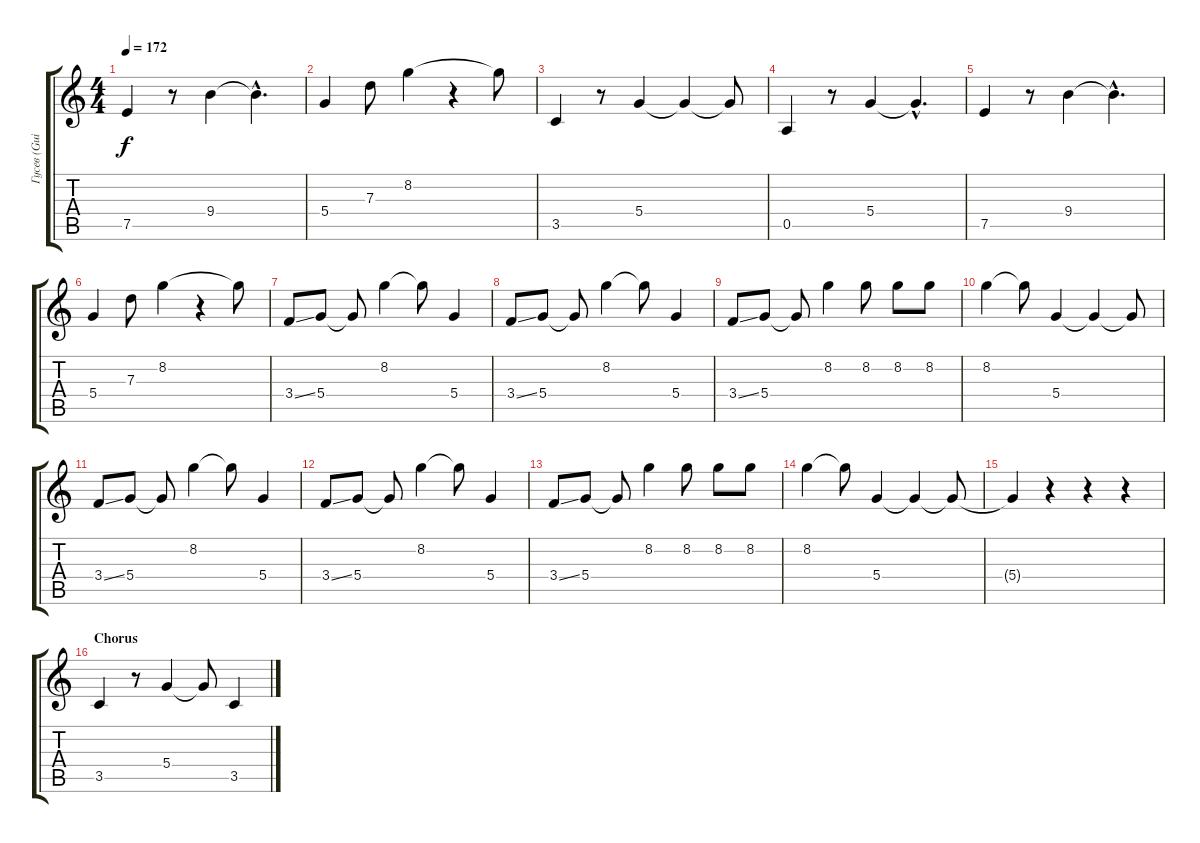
\track ("Гусев (Guitar 2)" "Гусев (Gui") {instrument acousticguitarsteel}
\staff {score tabs}
\tuning (E4 B3 G3 D3 A2 E2) {hide}
\ts (4 4)
\tempo 172
\clef g2
\ks c
7.5.4{dy f} r.8 9.4.4 9.4{hac t}.4{d} |
5.4.4 7.3.8 8.2.4 r.4 8.2{t}.8 |
3.5.4 r.8 5.4.4 5.4{t}.4 5.4{t}.8 |
0.5.4 r.8 5.4.4 5.4{hac t}.4{d} |
7.5.4 r.8 9.4.4 9.4{hac t}.4{d} |
5.4.4 7.3.8 8.2.4 r.4 8.2{t}.8 |
3.4{ss}.8 5.4.8 5.4{t}.8 8.2.4 8.2{t}.8 5.4.4 |
3.4{ss}.8 5.4.8 5.4{t}.8 8.2.4 8.2{t}.8 5.4.4 |
3.4{ss}.8 5.4.8 5.4{t}.8 8.2.4 8.2.8 8.2.8 8.2.8 |
8.2.4 8.2{t}.8 5.4.4 5.4{t}.4 5.4{t}.8 |
3.4{ss}.8 5.4.8 5.4{t}.8 8.2.4 8.2{t}.8 5.4.4 |
3.4{ss}.8 5.4.8 5.4{t}.8 8.2.4 8.2{t}.8 5.4.4 |
3.4{ss}.8 5.4.8 5.4{t}.8 8.2.4 8.2.8 8.2.8 8.2.8 |
8.2.4 8.2{t}.8 5.4.4 5.4{t}.4 5.4{t}.8 |
5.4{t}.4 r.4 r.4 r.4 |
\section ("" "Chorus")
3.5.4 r.8 5.4.4 5.4{t}.8 3.5.4
